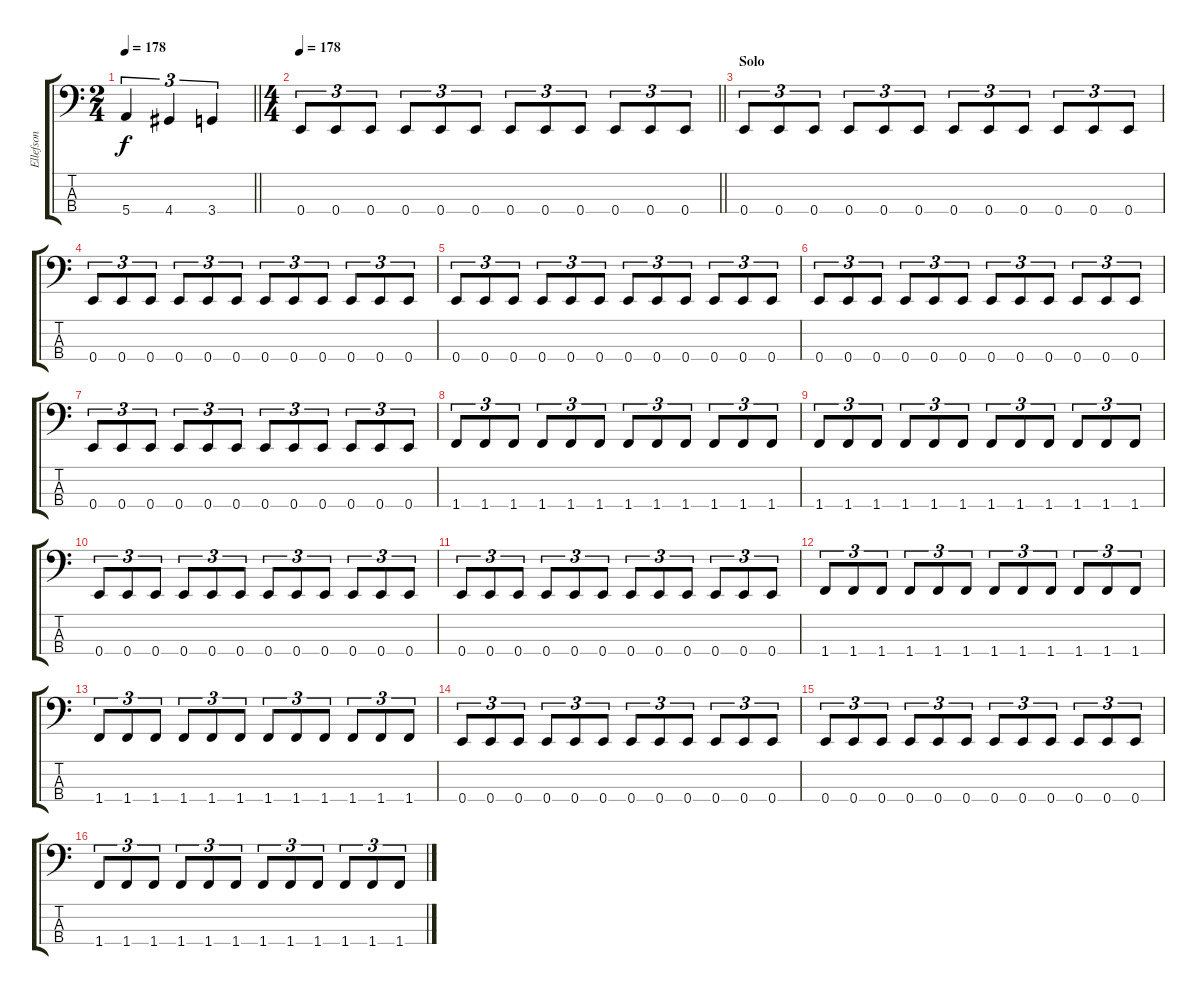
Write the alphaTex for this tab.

\track ("Ellefson" "Ellefson") {instrument electricbasspick}
\staff {score tabs}
\tuning (G2 D2 A1 E1) {hide}
\ts (2 4)
\tempo 178
\clef f4
\barLineRight lightlight
\ks c
5.4.4{tu (3 2) dy f} 4.4.4{tu (3 2)} 3.4.4{tu (3 2)} |
\ts (4 4)
\section ("" "")
\tempo 178
\barLineRight lightlight
0.4.8{tu (3 2)} 0.4.8{tu (3 2)} 0.4.8{tu (3 2)} 0.4.8{tu (3 2)} 0.4.8{tu (3 2)} 0.4.8{tu (3 2)} 0.4.8{tu (3 2)} 0.4.8{tu (3 2)} 0.4.8{tu (3 2)} 0.4.8{tu (3 2)} 0.4.8{tu (3 2)} 0.4.8{tu (3 2)} |
\section ("" "Solo ")
0.4.8{tu (3 2)} 0.4.8{tu (3 2)} 0.4.8{tu (3 2)} 0.4.8{tu (3 2)} 0.4.8{tu (3 2)} 0.4.8{tu (3 2)} 0.4.8{tu (3 2)} 0.4.8{tu (3 2)} 0.4.8{tu (3 2)} 0.4.8{tu (3 2)} 0.4.8{tu (3 2)} 0.4.8{tu (3 2)} |
0.4.8{tu (3 2)} 0.4.8{tu (3 2)} 0.4.8{tu (3 2)} 0.4.8{tu (3 2)} 0.4.8{tu (3 2)} 0.4.8{tu (3 2)} 0.4.8{tu (3 2)} 0.4.8{tu (3 2)} 0.4.8{tu (3 2)} 0.4.8{tu (3 2)} 0.4.8{tu (3 2)} 0.4.8{tu (3 2)} |
0.4.8{tu (3 2)} 0.4.8{tu (3 2)} 0.4.8{tu (3 2)} 0.4.8{tu (3 2)} 0.4.8{tu (3 2)} 0.4.8{tu (3 2)} 0.4.8{tu (3 2)} 0.4.8{tu (3 2)} 0.4.8{tu (3 2)} 0.4.8{tu (3 2)} 0.4.8{tu (3 2)} 0.4.8{tu (3 2)} |
0.4.8{tu (3 2)} 0.4.8{tu (3 2)} 0.4.8{tu (3 2)} 0.4.8{tu (3 2)} 0.4.8{tu (3 2)} 0.4.8{tu (3 2)} 0.4.8{tu (3 2)} 0.4.8{tu (3 2)} 0.4.8{tu (3 2)} 0.4.8{tu (3 2)} 0.4.8{tu (3 2)} 0.4.8{tu (3 2)} |
0.4.8{tu (3 2)} 0.4.8{tu (3 2)} 0.4.8{tu (3 2)} 0.4.8{tu (3 2)} 0.4.8{tu (3 2)} 0.4.8{tu (3 2)} 0.4.8{tu (3 2)} 0.4.8{tu (3 2)} 0.4.8{tu (3 2)} 0.4.8{tu (3 2)} 0.4.8{tu (3 2)} 0.4.8{tu (3 2)} |
1.4.8{tu (3 2)} 1.4.8{tu (3 2)} 1.4.8{tu (3 2)} 1.4.8{tu (3 2)} 1.4.8{tu (3 2)} 1.4.8{tu (3 2)} 1.4.8{tu (3 2)} 1.4.8{tu (3 2)} 1.4.8{tu (3 2)} 1.4.8{tu (3 2)} 1.4.8{tu (3 2)} 1.4.8{tu (3 2)} |
1.4.8{tu (3 2)} 1.4.8{tu (3 2)} 1.4.8{tu (3 2)} 1.4.8{tu (3 2)} 1.4.8{tu (3 2)} 1.4.8{tu (3 2)} 1.4.8{tu (3 2)} 1.4.8{tu (3 2)} 1.4.8{tu (3 2)} 1.4.8{tu (3 2)} 1.4.8{tu (3 2)} 1.4.8{tu (3 2)} |
0.4.8{tu (3 2)} 0.4.8{tu (3 2)} 0.4.8{tu (3 2)} 0.4.8{tu (3 2)} 0.4.8{tu (3 2)} 0.4.8{tu (3 2)} 0.4.8{tu (3 2)} 0.4.8{tu (3 2)} 0.4.8{tu (3 2)} 0.4.8{tu (3 2)} 0.4.8{tu (3 2)} 0.4.8{tu (3 2)} |
0.4.8{tu (3 2)} 0.4.8{tu (3 2)} 0.4.8{tu (3 2)} 0.4.8{tu (3 2)} 0.4.8{tu (3 2)} 0.4.8{tu (3 2)} 0.4.8{tu (3 2)} 0.4.8{tu (3 2)} 0.4.8{tu (3 2)} 0.4.8{tu (3 2)} 0.4.8{tu (3 2)} 0.4.8{tu (3 2)} |
1.4.8{tu (3 2)} 1.4.8{tu (3 2)} 1.4.8{tu (3 2)} 1.4.8{tu (3 2)} 1.4.8{tu (3 2)} 1.4.8{tu (3 2)} 1.4.8{tu (3 2)} 1.4.8{tu (3 2)} 1.4.8{tu (3 2)} 1.4.8{tu (3 2)} 1.4.8{tu (3 2)} 1.4.8{tu (3 2)} |
1.4.8{tu (3 2)} 1.4.8{tu (3 2)} 1.4.8{tu (3 2)} 1.4.8{tu (3 2)} 1.4.8{tu (3 2)} 1.4.8{tu (3 2)} 1.4.8{tu (3 2)} 1.4.8{tu (3 2)} 1.4.8{tu (3 2)} 1.4.8{tu (3 2)} 1.4.8{tu (3 2)} 1.4.8{tu (3 2)} |
0.4.8{tu (3 2)} 0.4.8{tu (3 2)} 0.4.8{tu (3 2)} 0.4.8{tu (3 2)} 0.4.8{tu (3 2)} 0.4.8{tu (3 2)} 0.4.8{tu (3 2)} 0.4.8{tu (3 2)} 0.4.8{tu (3 2)} 0.4.8{tu (3 2)} 0.4.8{tu (3 2)} 0.4.8{tu (3 2)} |
0.4.8{tu (3 2)} 0.4.8{tu (3 2)} 0.4.8{tu (3 2)} 0.4.8{tu (3 2)} 0.4.8{tu (3 2)} 0.4.8{tu (3 2)} 0.4.8{tu (3 2)} 0.4.8{tu (3 2)} 0.4.8{tu (3 2)} 0.4.8{tu (3 2)} 0.4.8{tu (3 2)} 0.4.8{tu (3 2)} |
1.4.8{tu (3 2)} 1.4.8{tu (3 2)} 1.4.8{tu (3 2)} 1.4.8{tu (3 2)} 1.4.8{tu (3 2)} 1.4.8{tu (3 2)} 1.4.8{tu (3 2)} 1.4.8{tu (3 2)} 1.4.8{tu (3 2)} 1.4.8{tu (3 2)} 1.4.8{tu (3 2)} 1.4.8{tu (3 2)}
